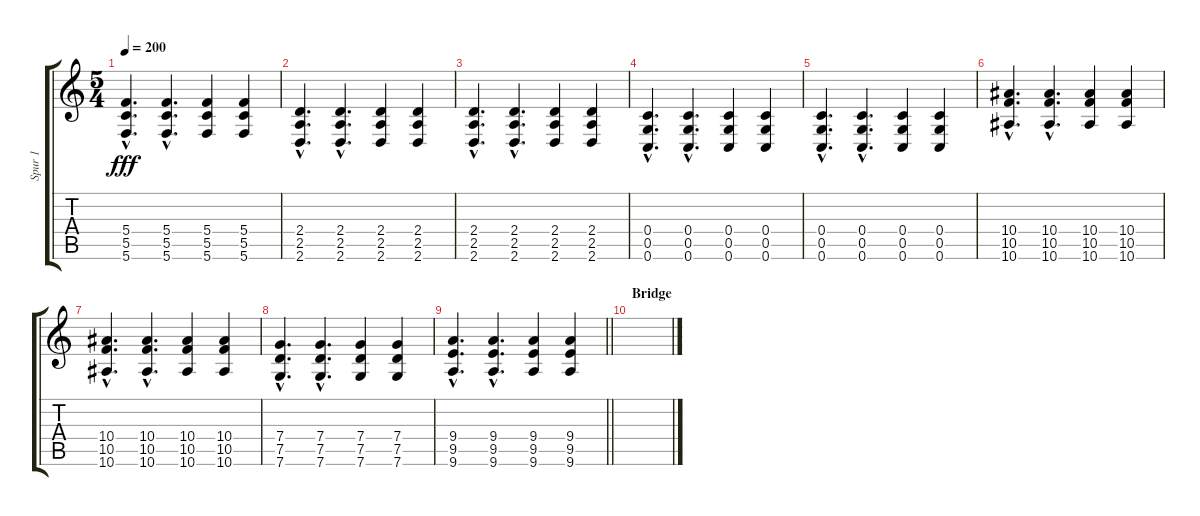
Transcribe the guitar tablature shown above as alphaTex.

\track ("Spur 1" "Spur 1") {instrument overdrivenguitar}
\staff {score tabs}
\tuning (D4 A3 F3 C3 G2 C2) {hide}
\ts (5 4)
\tempo 200
\clef g2
\ks c
(5.4{hac} 5.5{hac} 5.6{hac}).4{d dy fff} (5.4{hac} 5.5{hac} 5.6{hac}).4{d} (5.4 5.5 5.6).4 (5.4 5.5 5.6).4 |
(2.4{hac} 2.5{hac} 2.6{hac}).4{d} (2.4{hac} 2.5{hac} 2.6{hac}).4{d} (2.4 2.5 2.6).4 (2.4 2.5 2.6).4 |
(2.4{hac} 2.5{hac} 2.6{hac}).4{d} (2.4{hac} 2.5{hac} 2.6{hac}).4{d} (2.4 2.5 2.6).4 (2.4 2.5 2.6).4 |
(0.4{hac} 0.5{hac} 0.6{hac}).4{d} (0.4{hac} 0.5{hac} 0.6{hac}).4{d} (0.4 0.5 0.6).4 (0.4 0.5 0.6).4 |
(0.4{hac} 0.5{hac} 0.6{hac}).4{d} (0.4{hac} 0.5{hac} 0.6{hac}).4{d} (0.4 0.5 0.6).4 (0.4 0.5 0.6).4 |
(10.4{hac} 10.5{hac} 10.6{hac}).4{d} (10.4{hac} 10.5{hac} 10.6{hac}).4{d} (10.4 10.5 10.6).4 (10.4 10.5 10.6).4 |
(10.4{hac} 10.5{hac} 10.6{hac}).4{d} (10.4{hac} 10.5{hac} 10.6{hac}).4{d} (10.4 10.5 10.6).4 (10.4 10.5 10.6).4 |
(7.4{hac} 7.5{hac} 7.6{hac}).4{d} (7.4{hac} 7.5{hac} 7.6{hac}).4{d} (7.4 7.5 7.6).4 (7.4 7.5 7.6).4 |
\barLineRight lightlight
(9.4{hac} 9.5{hac} 9.6{hac}).4{d} (9.4{hac} 9.5{hac} 9.6{hac}).4{d} (9.4 9.5 9.6).4 (9.4 9.5 9.6).4 |
\section ("" "Bridge")
